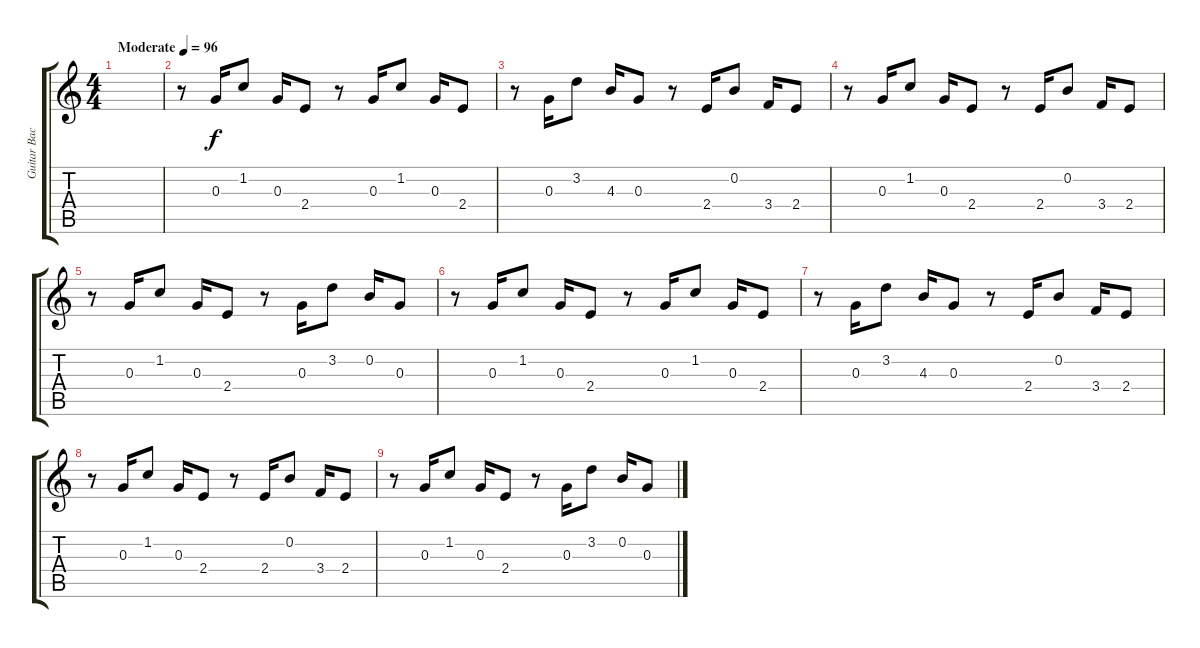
\track ("Guitar Background" "Guitar Bac") {instrument acousticguitarsteel}
\staff {score tabs}
\tuning (E4 B3 G3 D3 A2 E2) {hide}
\ts (4 4)
\tempo (96 "Moderate")
\clef g2
\ks c
|
r.8 0.3.16 1.2.8 0.3.16 2.4.8 r.8 0.3.16 1.2.8 0.3.16 2.4.8 |
r.8 0.3.16 3.2.8 4.3.16 0.3.8 r.8 2.4.16 0.2.8 3.4.16 2.4.8 |
r.8 0.3.16 1.2.8 0.3.16 2.4.8 r.8 2.4.16 0.2.8 3.4.16 2.4.8 |
r.8 0.3.16 1.2.8 0.3.16 2.4.8 r.8 0.3.16 3.2.8 0.2.16 0.3.8 |
r.8 0.3.16 1.2.8 0.3.16 2.4.8 r.8 0.3.16 1.2.8 0.3.16 2.4.8 |
r.8 0.3.16 3.2.8 4.3.16 0.3.8 r.8 2.4.16 0.2.8 3.4.16 2.4.8 |
r.8 0.3.16 1.2.8 0.3.16 2.4.8 r.8 2.4.16 0.2.8 3.4.16 2.4.8 |
r.8 0.3.16 1.2.8 0.3.16 2.4.8 r.8 0.3.16 3.2.8 0.2.16 0.3.8
